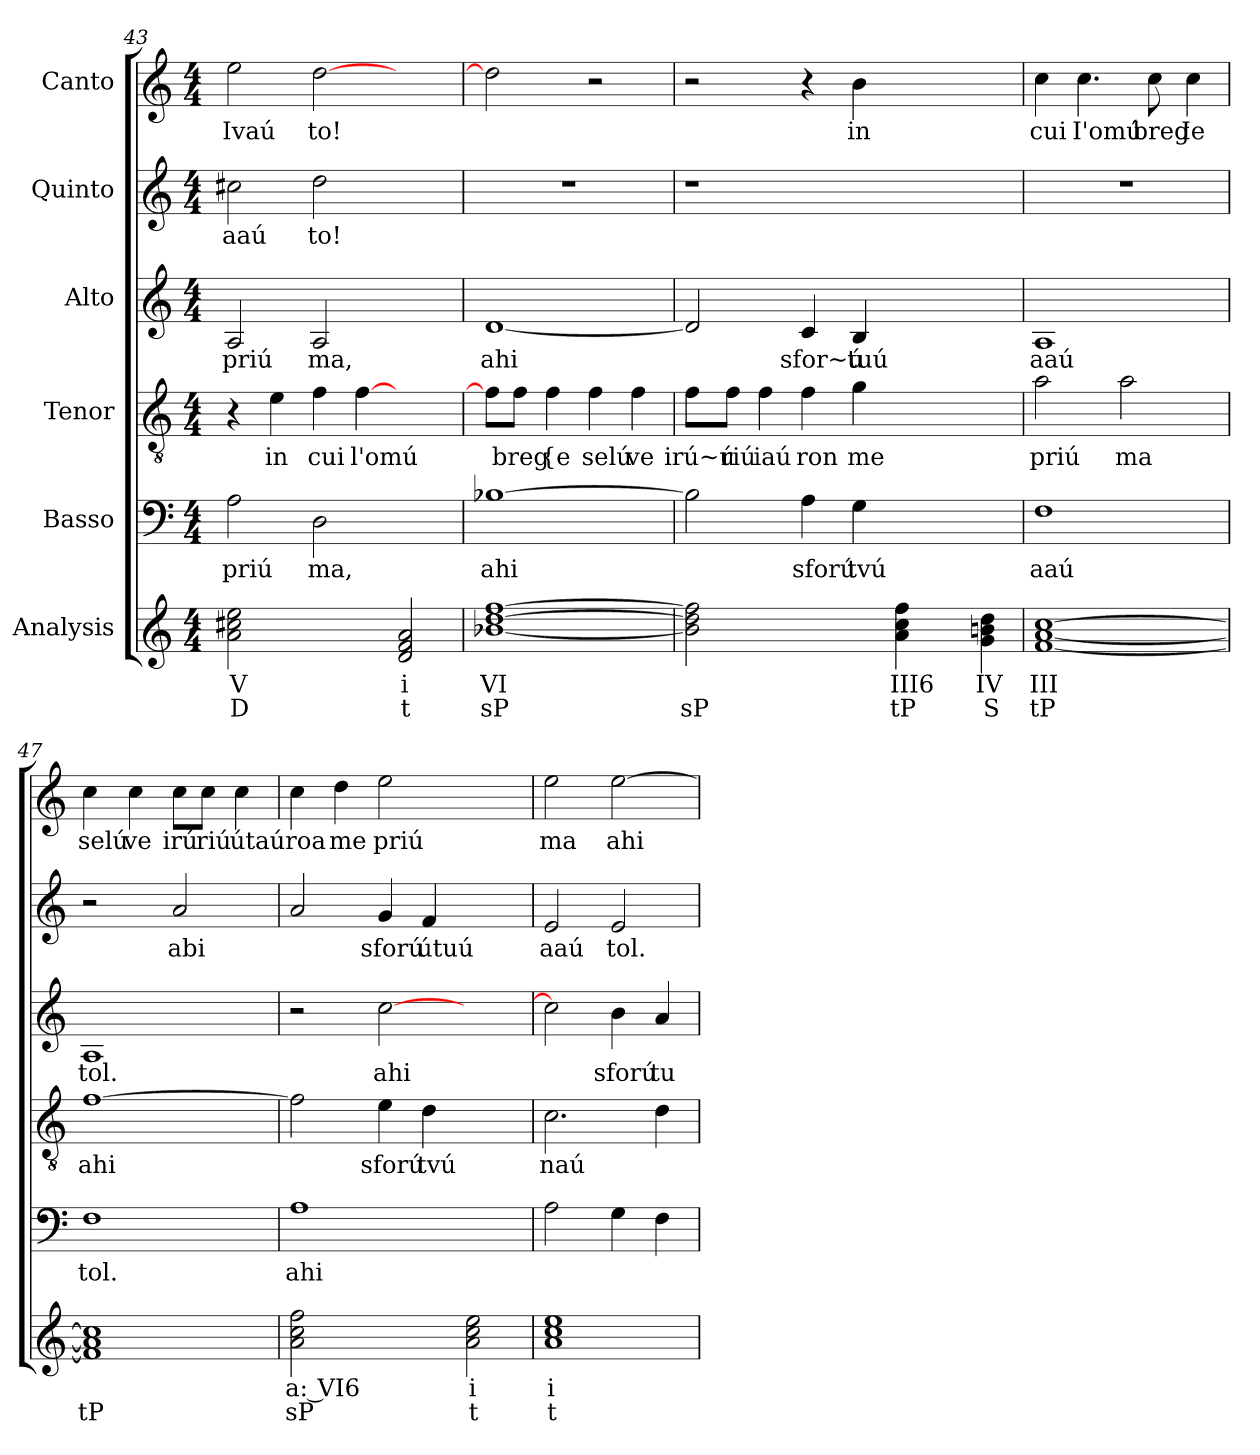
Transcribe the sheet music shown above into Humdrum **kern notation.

**kern	**text	**text	**kern	**text	**kern	**text	**kern	**text	**kern	**text	**kern	**text
*part6	*part6	*part6	*part5	*part5	*part4	*part4	*part3	*part3	*part2	*part2	*part1	*part1
*staff6	*staff6	*staff6	*staff5	*staff5	*staff4	*staff4	*staff3	*staff3	*staff2	*staff2	*staff1	*staff1
*I"Analysis	*	*	*I"Basso	*	*I"Tenor	*	*I"Alto	*	*I"Quinto	*	*I"Canto	*
*	*	*	*clefF4	*	*clefGv2	*	*clefG2	*	*clefG2	*	*clefG2	*
*k[]	*	*	*k[]	*	*k[]	*	*k[]	*	*k[]	*	*k[]	*
*M4/4	*	*	*M4/4	*	*M4/4	*	*M4/4	*	*M4/4	*	*M4/4	*
=43	=43	=43	=43	=43	=43	=43	=43	=43	=43	=43	=43	=43
!	!	!	!	!LO:LY:b	!	!	!	!	!	!	!	!
!	!	!	!	!	!	!	!	!LO:LY:b	!	!	!	!
!	!	!	!	!	!	!	!	!	!	!LO:LY:b	!	!
!	!	!	!	!	!	!	!	!	!	!	!	!LO:LY:b
2a 2cc#X 2ee	V	D	2A\	priú	4r	.	2A/	priú	2cc#X\	aaú	2ee\	Ivaú
!	!	!	!	!	!	!LO:LY:b	!	!	!	!	!	!
.	.	.	.	.	4e\	in	.	.	.	.	.	.
!	!	!	!	!LO:LY:b	!	!	!	!	!	!	!	!
!	!	!	!	!	!	!LO:LY:b	!	!	!	!	!	!
!	!	!	!	!	!	!	!	!LO:LY:b	!	!	!	!
!	!	!	!	!	!	!	!	!	!	!LO:LY:b	!	!
!	!	!	!	!	!	!	!	!	!	!	!	!LO:LY:b
2ryy	.	.	2D\	ma,	4f\	cui	2A/	ma,	2dd\	to!	[2dd\	to!
!	!	!	!	!	!	!LO:LY:b	!	!	!	!	!	!
.	.	.	.	.	[4f\	l'omú	.	.	.	.	.	.
2d 2f 2a	i	t	2ryy	.	2ryy	.	2ryy	.	2ryy	.	2ryy	.
=44	=44	=44	=44	=44	=44	=44	=44	=44	=44	=44	=44	=44
!	!	!	!	!LO:LY:b	!	!	!	!	!	!	!	!
!	!	!	!	!	!	!	!	!LO:LY:b	!	!	!	!
[1b-X [1dd [1ff	VI	sP	[1B-X	ahi	8f\L]	.	[1d	ahi	1r	.	2dd\]	.
!	!	!	!	!	!	!LO:LY:b	!	!	!	!	!	!
.	.	.	.	.	8f\J	breg	.	.	.	.	.	.
!	!	!	!	!	!	!LO:LY:b	!	!	!	!	!	!
.	.	.	.	.	4f\	{e	.	.	.	.	.	.
!	!	!	!	!	!	!LO:LY:b	!	!	!	!	!	!
.	.	.	.	.	4f\	selú	.	.	.	.	2r	.
!	!	!	!	!	!	!LO:LY:b	!	!	!	!	!	!
.	.	.	.	.	4f\	ve	.	.	.	.	.	.
=45	=45	=45	=45	=45	=45	=45	=45	=45	=45	=45	=45	=45
!	!	!	!	!	!	!LO:LY:b	!	!	!	!	!	!
2b-] 2dd] 2ff]	.	sP	2B-\]	.	8f\L	irú~ú	2d/]	.	1r	.	2r	.
!	!	!	!	!	!	!LO:LY:b	!	!	!	!	!	!
.	.	.	.	.	8f\J	riú	.	.	.	.	.	.
!	!	!	!	!	!	!LO:LY:b	!	!	!	!	!	!
.	.	.	.	.	4f\	iaú	.	.	.	.	.	.
!	!	!	!	!LO:LY:b	!	!	!	!	!	!	!	!
!	!	!	!	!	!	!LO:LY:b	!	!	!	!	!	!
!	!	!	!	!	!	!	!	!LO:LY:b	!	!	!	!
2ryy	.	.	4A\	sforú	4f\	ron	4c/	sfor~ú	.	.	4r	.
!	!	!	!	!LO:LY:b	!	!	!	!	!	!	!	!
!	!	!	!	!	!	!LO:LY:b	!	!	!	!	!	!
!	!	!	!	!	!	!	!	!LO:LY:b	!	!	!	!
!	!	!	!	!	!	!	!	!	!	!	!	!LO:LY:b
.	.	.	4G\	tvú	4g\	me	4B/	tuú	.	.	4b\	in
4a 4cc 4ff	III6	tP	2.ryy	.	2.ryy	.	2.ryy	.	2.ryy	.	2.ryy	.
4ryy	.	.	.	.	.	.	.	.	.	.	.	.
4g 4bn 4dd	IV	S	.	.	.	.	.	.	.	.	.	.
=46	=46	=46	=46	=46	=46	=46	=46	=46	=46	=46	=46	=46
!	!	!	!	!LO:LY:b	!	!	!	!	!	!	!	!
!	!	!	!	!	!	!LO:LY:b	!	!	!	!	!	!
!	!	!	!	!	!	!	!	!LO:LY:b	!	!	!	!
!	!	!	!	!	!	!	!	!	!	!	!	!LO:LY:b
[1f [1a [1cc	III	tP	1F	aaú	2a\	priú	1A	aaú	1r	.	4cc\	cui
!	!	!	!	!	!	!	!	!	!	!	!	!LO:LY:b
.	.	.	.	.	.	.	.	.	.	.	4.cc\	I'omú
!	!	!	!	!	!	!LO:LY:b	!	!	!	!	!	!
.	.	.	.	.	2a\	ma	.	.	.	.	.	.
!	!	!	!	!	!	!	!	!	!	!	!	!LO:LY:b
.	.	.	.	.	.	.	.	.	.	.	8cc\	breg
!	!	!	!	!	!	!	!	!	!	!	!	!LO:LY:b
.	.	.	.	.	.	.	.	.	.	.	4cc\	Ie
=47	=47	=47	=47	=47	=47	=47	=47	=47	=47	=47	=47	=47
!	!	!	!	!LO:LY:b	!	!	!	!	!	!	!	!
!	!	!	!	!	!	!LO:LY:b	!	!	!	!	!	!
!	!	!	!	!	!	!	!	!LO:LY:b	!	!	!	!
!	!	!	!	!	!	!	!	!	!	!	!	!LO:LY:b
1f] 1a] 1cc]	.	tP	1F	tol.	[1f	ahi	1A	tol.	2r	.	4cc\	selú
!	!	!	!	!	!	!	!	!	!	!	!	!LO:LY:b
.	.	.	.	.	.	.	.	.	.	.	4cc\	ve
!	!	!	!	!	!	!	!	!	!	!LO:LY:b	!	!
!	!	!	!	!	!	!	!	!	!	!	!	!LO:LY:b
.	.	.	.	.	.	.	.	.	2a/	abi	8cc\L	irú
!	!	!	!	!	!	!	!	!	!	!	!	!LO:LY:b
.	.	.	.	.	.	.	.	.	.	.	8cc\J	riú
!	!	!	!	!	!	!	!	!	!	!	!	!LO:LY:b
.	.	.	.	.	.	.	.	.	.	.	4cc\	útaú
=48	=48	=48	=48	=48	=48	=48	=48	=48	=48	=48	=48	=48
!	!	!	!	!LO:LY:b	!	!	!	!	!	!	!	!
!	!	!	!	!	!	!	!	!	!	!	!	!LO:LY:b
2a 2cc 2ff	a: VI6	sP	1A	ahi	2f\]	.	2r	.	2a/	.	4cc\	roa
!	!	!	!	!	!	!	!	!	!	!	!	!LO:LY:b
.	.	.	.	.	.	.	.	.	.	.	4dd\	me
!	!	!	!	!	!	!LO:LY:b	!	!	!	!	!	!
!	!	!	!	!	!	!	!	!LO:LY:b	!	!	!	!
!	!	!	!	!	!	!	!	!	!	!LO:LY:b	!	!
!	!	!	!	!	!	!	!	!	!	!	!	!LO:LY:b
2ryy	.	.	.	.	4e\	sforú	[2cc\	ahi	4g/	sforú	2ee\	priú
!	!	!	!	!	!	!LO:LY:b	!	!	!	!	!	!
!	!	!	!	!	!	!	!	!	!	!LO:LY:b	!	!
.	.	.	.	.	4d\	tvú	.	.	4f/	útuú	.	.
2a 2cc 2ee	i	t	2ryy	.	2ryy	.	2ryy	.	2ryy	.	2ryy	.
=49	=49	=49	=49	=49	=49	=49	=49	=49	=49	=49	=49	=49
!	!	!	!	!	!	!LO:LY:b	!	!	!	!	!	!
!	!	!	!	!	!	!	!	!	!	!LO:LY:b	!	!
!	!	!	!	!	!	!	!	!	!	!	!	!LO:LY:b
1a 1cc 1ee	i	t	2A\	.	2.c\	naú	2cc\]	.	2e/	aaú	2ee\	ma
!	!	!	!	!	!	!	!	!LO:LY:b	!	!	!	!
!	!	!	!	!	!	!	!	!	!	!LO:LY:b	!	!
!	!	!	!	!	!	!	!	!	!	!	!	!LO:LY:b
.	.	.	4G\	.	.	.	4b\	sforú	2e/	tol.	[2ee\	ahi
!	!	!	!	!	!	!	!	!LO:LY:b	!	!	!	!
.	.	.	4F\	.	4d\	.	4a/	tu	.	.	.	.
=	=	=	=	=	=	=	=	=	=	=	=	=
*-	*-	*-	*-	*-	*-	*-	*-	*-	*-	*-	*-	*-
